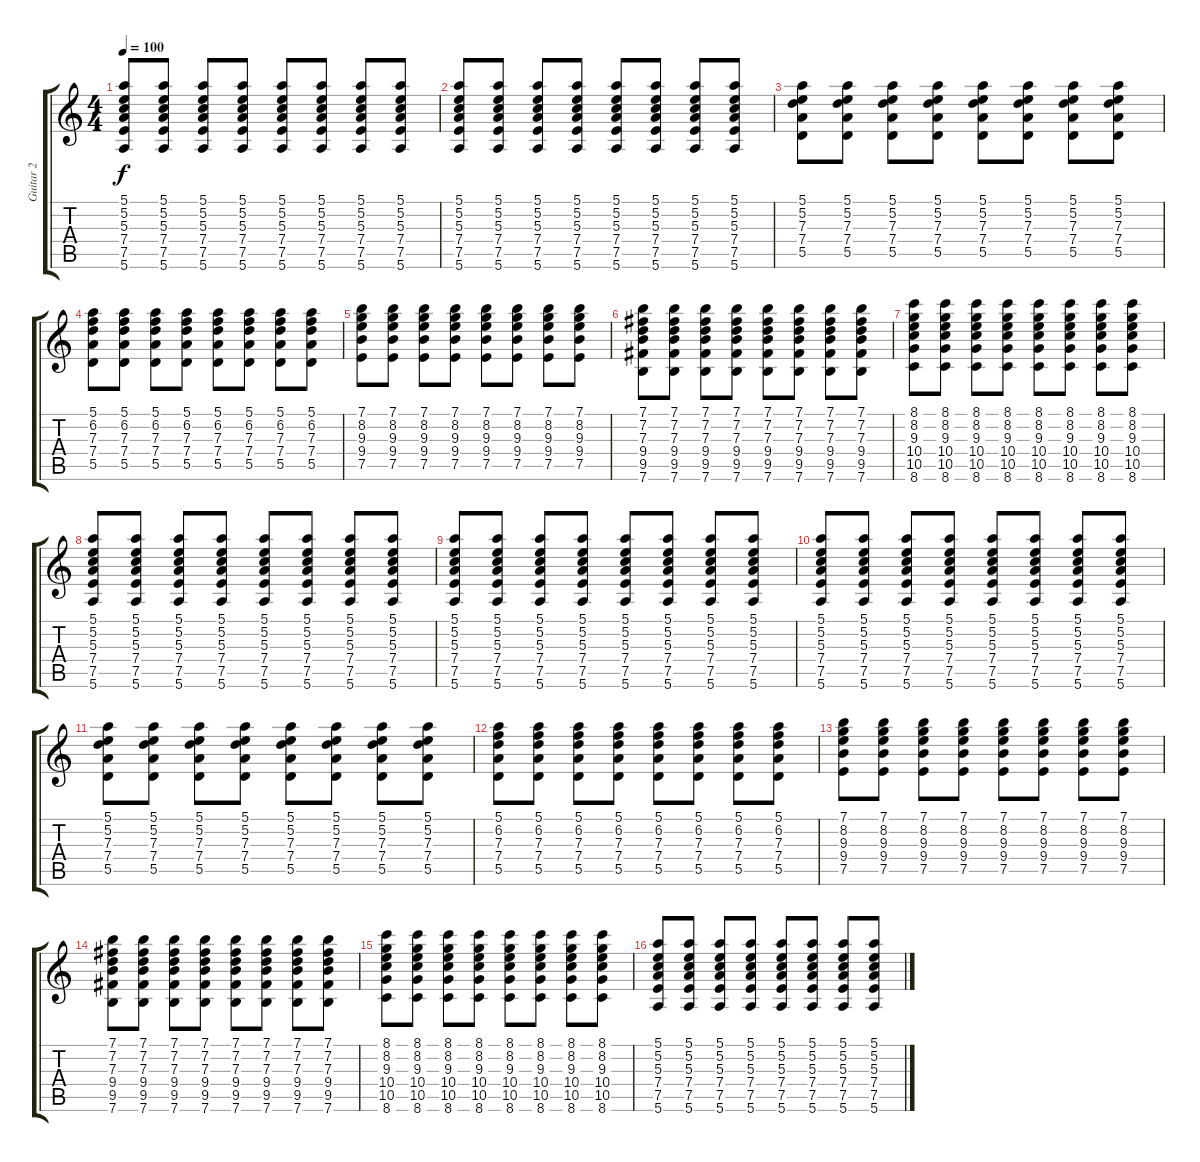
\track ("Guitar 2" "Guitar 2") {instrument acousticguitarnylon}
\staff {score tabs}
\tuning (E4 B3 G3 D3 A2 E2) {hide}
\ts (4 4)
\tempo 100
\clef g2
\ks c
(5.1 5.2 5.3 7.4 7.5 5.6).8{dy f volume 5 instrument distortionguitar} (5.1 5.2 5.3 7.4 7.5 5.6).8 (5.1 5.2 5.3 7.4 7.5 5.6).8 (5.1 5.2 5.3 7.4 7.5 5.6).8 (5.1 5.2 5.3 7.4 7.5 5.6).8 (5.1 5.2 5.3 7.4 7.5 5.6).8 (5.1 5.2 5.3 7.4 7.5 5.6).8 (5.1 5.2 5.3 7.4 7.5 5.6).8 |
(5.1 5.2 5.3 7.4 7.5 5.6).8 (5.1 5.2 5.3 7.4 7.5 5.6).8 (5.1 5.2 5.3 7.4 7.5 5.6).8 (5.1 5.2 5.3 7.4 7.5 5.6).8 (5.1 5.2 5.3 7.4 7.5 5.6).8 (5.1 5.2 5.3 7.4 7.5 5.6).8 (5.1 5.2 5.3 7.4 7.5 5.6).8 (5.1 5.2 5.3 7.4 7.5 5.6).8 |
(5.1 5.2 7.3 7.4 5.5).8 (5.1 5.2 7.3 7.4 5.5).8 (5.1 5.2 7.3 7.4 5.5).8 (5.1 5.2 7.3 7.4 5.5).8 (5.1 5.2 7.3 7.4 5.5).8 (5.1 5.2 7.3 7.4 5.5).8 (5.1 5.2 7.3 7.4 5.5).8 (5.1 5.2 7.3 7.4 5.5).8 |
(5.1 6.2 7.3 7.4 5.5).8 (5.1 6.2 7.3 7.4 5.5).8 (5.1 6.2 7.3 7.4 5.5).8 (5.1 6.2 7.3 7.4 5.5).8 (5.1 6.2 7.3 7.4 5.5).8 (5.1 6.2 7.3 7.4 5.5).8 (5.1 6.2 7.3 7.4 5.5).8 (5.1 6.2 7.3 7.4 5.5).8 |
(7.1 8.2 9.3 9.4 7.5).8 (7.1 8.2 9.3 9.4 7.5).8 (7.1 8.2 9.3 9.4 7.5).8 (7.1 8.2 9.3 9.4 7.5).8 (7.1 8.2 9.3 9.4 7.5).8 (7.1 8.2 9.3 9.4 7.5).8 (7.1 8.2 9.3 9.4 7.5).8 (7.1 8.2 9.3 9.4 7.5).8 |
(7.1 7.2 7.3 9.4 9.5 7.6).8 (7.1 7.2 7.3 9.4 9.5 7.6).8 (7.1 7.2 7.3 9.4 9.5 7.6).8 (7.1 7.2 7.3 9.4 9.5 7.6).8 (7.1 7.2 7.3 9.4 9.5 7.6).8 (7.1 7.2 7.3 9.4 9.5 7.6).8 (7.1 7.2 7.3 9.4 9.5 7.6).8 (7.1 7.2 7.3 9.4 9.5 7.6).8 |
(8.1 8.2 9.3 10.4 10.5 8.6).8 (8.1 8.2 9.3 10.4 10.5 8.6).8 (8.1 8.2 9.3 10.4 10.5 8.6).8 (8.1 8.2 9.3 10.4 10.5 8.6).8 (8.1 8.2 9.3 10.4 10.5 8.6).8 (8.1 8.2 9.3 10.4 10.5 8.6).8 (8.1 8.2 9.3 10.4 10.5 8.6).8 (8.1 8.2 9.3 10.4 10.5 8.6).8 |
(5.1 5.2 5.3 7.4 7.5 5.6).8 (5.1 5.2 5.3 7.4 7.5 5.6).8 (5.1 5.2 5.3 7.4 7.5 5.6).8 (5.1 5.2 5.3 7.4 7.5 5.6).8 (5.1 5.2 5.3 7.4 7.5 5.6).8 (5.1 5.2 5.3 7.4 7.5 5.6).8 (5.1 5.2 5.3 7.4 7.5 5.6).8 (5.1 5.2 5.3 7.4 7.5 5.6).8 |
(5.1 5.2 5.3 7.4 7.5 5.6).8{volume 5 instrument distortionguitar} (5.1 5.2 5.3 7.4 7.5 5.6).8 (5.1 5.2 5.3 7.4 7.5 5.6).8 (5.1 5.2 5.3 7.4 7.5 5.6).8 (5.1 5.2 5.3 7.4 7.5 5.6).8 (5.1 5.2 5.3 7.4 7.5 5.6).8 (5.1 5.2 5.3 7.4 7.5 5.6).8 (5.1 5.2 5.3 7.4 7.5 5.6).8 |
(5.1 5.2 5.3 7.4 7.5 5.6).8 (5.1 5.2 5.3 7.4 7.5 5.6).8 (5.1 5.2 5.3 7.4 7.5 5.6).8 (5.1 5.2 5.3 7.4 7.5 5.6).8 (5.1 5.2 5.3 7.4 7.5 5.6).8 (5.1 5.2 5.3 7.4 7.5 5.6).8 (5.1 5.2 5.3 7.4 7.5 5.6).8 (5.1 5.2 5.3 7.4 7.5 5.6).8 |
(5.1 5.2 7.3 7.4 5.5).8 (5.1 5.2 7.3 7.4 5.5).8 (5.1 5.2 7.3 7.4 5.5).8 (5.1 5.2 7.3 7.4 5.5).8 (5.1 5.2 7.3 7.4 5.5).8 (5.1 5.2 7.3 7.4 5.5).8 (5.1 5.2 7.3 7.4 5.5).8 (5.1 5.2 7.3 7.4 5.5).8 |
(5.1 6.2 7.3 7.4 5.5).8 (5.1 6.2 7.3 7.4 5.5).8 (5.1 6.2 7.3 7.4 5.5).8 (5.1 6.2 7.3 7.4 5.5).8 (5.1 6.2 7.3 7.4 5.5).8 (5.1 6.2 7.3 7.4 5.5).8 (5.1 6.2 7.3 7.4 5.5).8 (5.1 6.2 7.3 7.4 5.5).8 |
(7.1 8.2 9.3 9.4 7.5).8 (7.1 8.2 9.3 9.4 7.5).8 (7.1 8.2 9.3 9.4 7.5).8 (7.1 8.2 9.3 9.4 7.5).8 (7.1 8.2 9.3 9.4 7.5).8 (7.1 8.2 9.3 9.4 7.5).8 (7.1 8.2 9.3 9.4 7.5).8 (7.1 8.2 9.3 9.4 7.5).8 |
(7.1 7.2 7.3 9.4 9.5 7.6).8 (7.1 7.2 7.3 9.4 9.5 7.6).8 (7.1 7.2 7.3 9.4 9.5 7.6).8 (7.1 7.2 7.3 9.4 9.5 7.6).8 (7.1 7.2 7.3 9.4 9.5 7.6).8 (7.1 7.2 7.3 9.4 9.5 7.6).8 (7.1 7.2 7.3 9.4 9.5 7.6).8 (7.1 7.2 7.3 9.4 9.5 7.6).8 |
(8.1 8.2 9.3 10.4 10.5 8.6).8 (8.1 8.2 9.3 10.4 10.5 8.6).8 (8.1 8.2 9.3 10.4 10.5 8.6).8 (8.1 8.2 9.3 10.4 10.5 8.6).8 (8.1 8.2 9.3 10.4 10.5 8.6).8 (8.1 8.2 9.3 10.4 10.5 8.6).8 (8.1 8.2 9.3 10.4 10.5 8.6).8 (8.1 8.2 9.3 10.4 10.5 8.6).8 |
(5.1 5.2 5.3 7.4 7.5 5.6).8 (5.1 5.2 5.3 7.4 7.5 5.6).8 (5.1 5.2 5.3 7.4 7.5 5.6).8 (5.1 5.2 5.3 7.4 7.5 5.6).8 (5.1 5.2 5.3 7.4 7.5 5.6).8 (5.1 5.2 5.3 7.4 7.5 5.6).8 (5.1 5.2 5.3 7.4 7.5 5.6).8 (5.1 5.2 5.3 7.4 7.5 5.6).8
